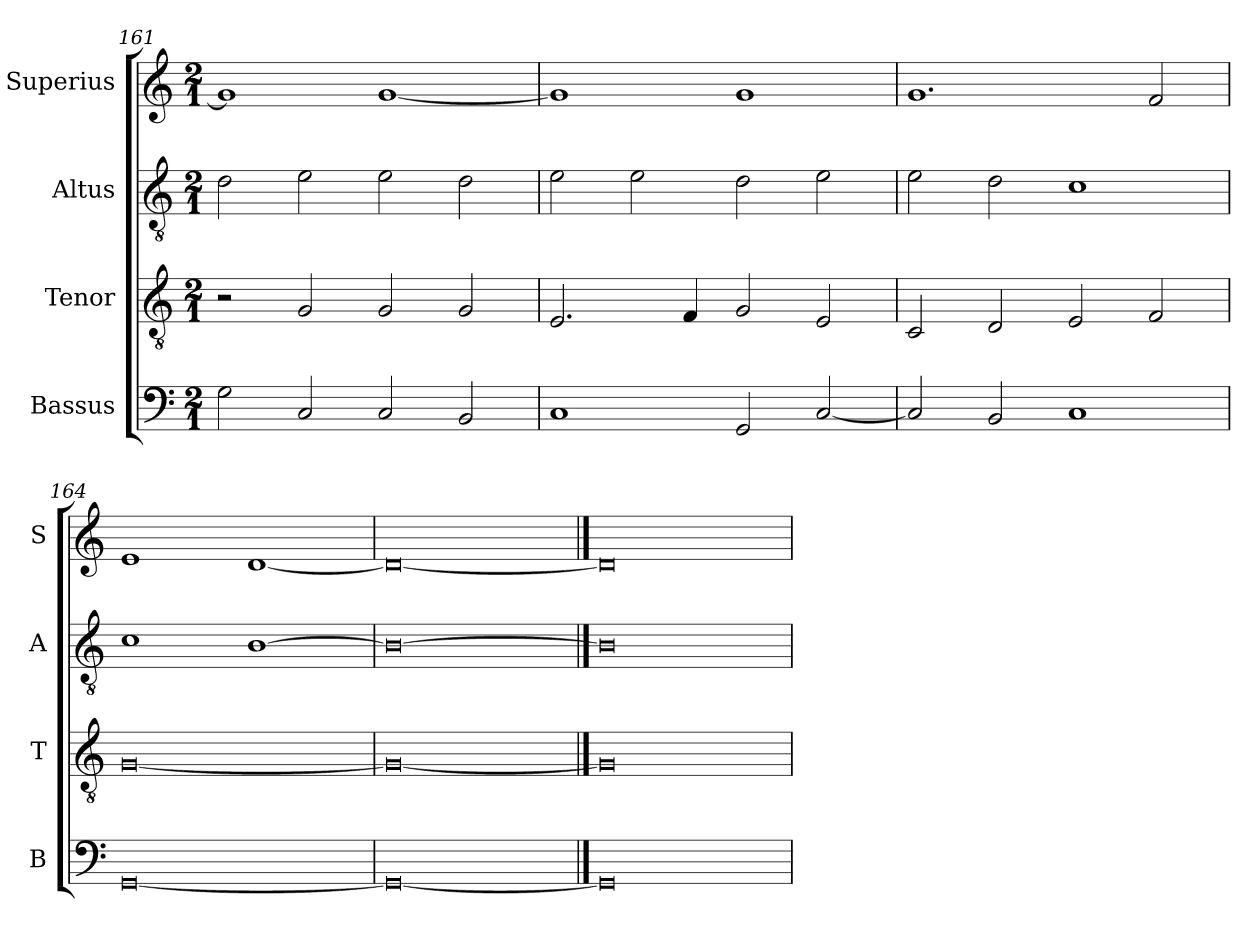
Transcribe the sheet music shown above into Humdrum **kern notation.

**kern	**kern	**kern	**kern
*part4	*part3	*part2	*part1
*staff4	*staff3	*staff2	*staff1
*I"Bassus	*I"Tenor	*I"Altus	*I"Superius
*I'B	*I'T	*I'A	*I'S
*clefF4	*clefGv2	*clefGv2	*clefG2
*k[]	*k[]	*k[]	*k[]
*C:	*C:	*C:	*C:
*M2/1	*M2/1	*M2/1	*M2/1
=161	=161	=161	=161
2G	2r	2d	1g]
2C	2G	2e	.
2C	2G	2e	[1g
2BB	2G	2d	.
=162	=162	=162	=162
1C	2.E	2e	1g]
.	.	2e	.
.	4F	.	.
2GG	2G	2d	1g
[2C	2E	2e	.
=163	=163	=163	=163
2C]	2C	2e	1.g
2BB	2D	2d	.
1C	2E	1c	.
.	2F	.	2f
=164	=164	=164	=164
[0GG	[0G	1c	1e
.	.	[1B	[1d
=165	=165	=165	=165
0GG_	0G_	0B_	0d_
==166	==166	==166	==166
0GG]	0G]	0B]	0d]
=	=	=	=
*-	*-	*-	*-
